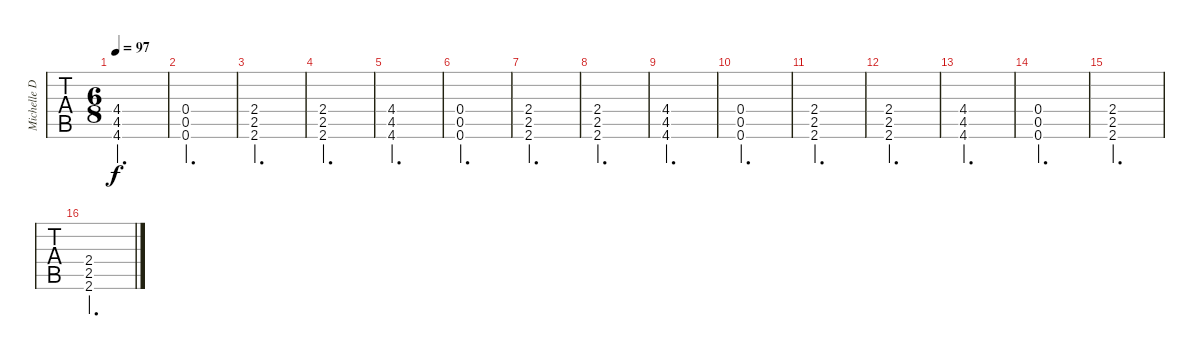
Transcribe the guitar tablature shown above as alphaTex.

\track ("Michelle DaRosa" "Michelle D") {instrument distortionguitar}
\staff {tabs}
\tuning (E4 B3 G3 D3 A2 D2) {hide}
\ts (6 8)
\tempo 97
\clef g2
\ks c
(4.4 4.5 4.6).2{d dy f} |
(0.4 0.5 0.6).2{d} |
(2.4 2.5 2.6).2{d} |
(2.4 2.5 2.6).2{d} |
(4.4 4.5 4.6).2{d} |
(0.4 0.5 0.6).2{d} |
(2.4 2.5 2.6).2{d} |
(2.4 2.5 2.6).2{d} |
(4.4 4.5 4.6).2{d} |
(0.4 0.5 0.6).2{d} |
(2.4 2.5 2.6).2{d} |
(2.4 2.5 2.6).2{d} |
(4.4 4.5 4.6).2{d} |
(0.4 0.5 0.6).2{d} |
(2.4 2.5 2.6).2{d} |
(2.4 2.5 2.6).2{d}
